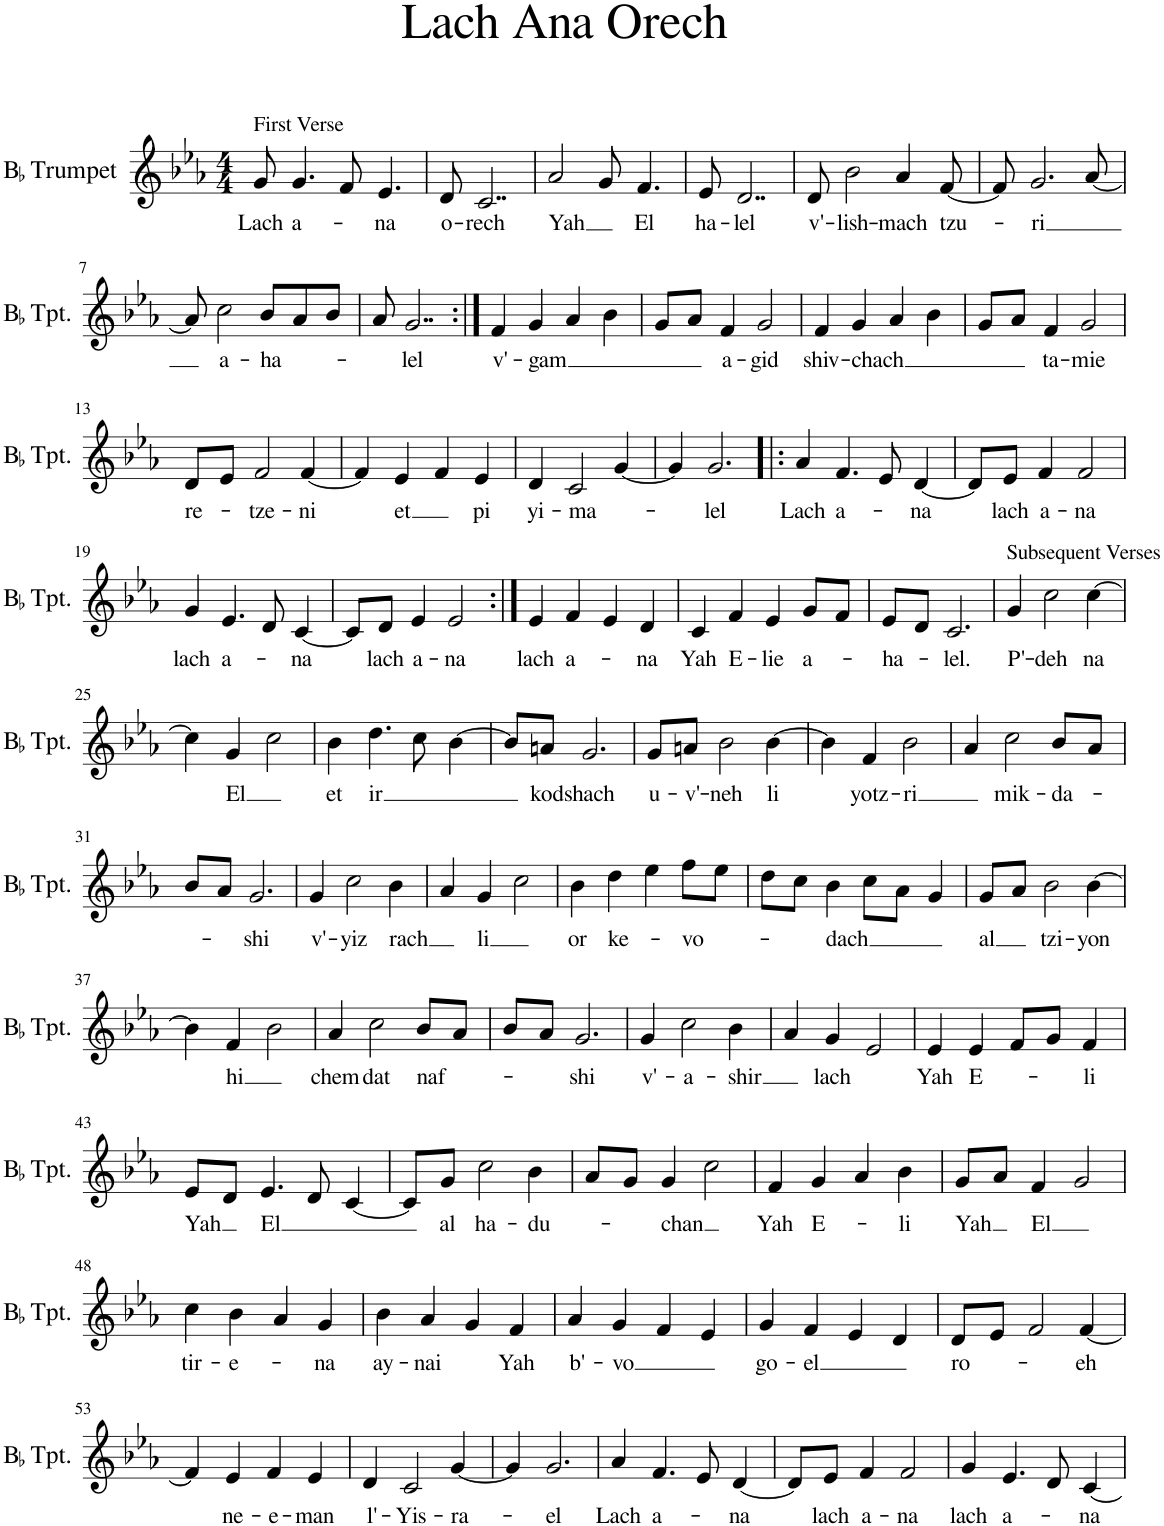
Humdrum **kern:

**kern	**text
*part1	*part1
*staff1	*staff1
*I"BaccidentalFlat Trumpet	*
*I'BaccidentalFlat Tpt.	*
*clefG2	*
*Trd1c2	*
*k[b-e-a-]	*
*M4/4	*
=1	=1
!LO:TX:a:t=First Verse	!
!	!LO:LY:b
8g/	Lach
!	!LO:LY:b
4.g/	a-
8f/	.
!	!LO:LY:b
4.e-/	-na
=2	=2
!	!LO:LY:b
8d/	o-
!	!LO:LY:b
2..c/	-rech
=3	=3
!	!LO:LY:b
2a-/	Yah
8g/	.
!	!LO:LY:b
4.f/	El
=4	=4
!	!LO:LY:b
8e-/	ha-
!	!LO:LY:b
2..d/	-lel
=5	=5
!	!LO:LY:b
8d/	v'-
!	!LO:LY:b
2b-\	-lish-
!	!LO:LY:b
4a-/	-mach
!	!LO:LY:b
[8f/	tzu-
=6	=6
8f/]	.
!	!LO:LY:b
2.g/	-ri
[8a-/	.
!!LO:LB:g=z
=7	=7
8a-/]	.
!	!LO:LY:b
2cc\	a-
!	!LO:LY:b
8b-/L	-ha-
8a-/	.
8b-/J	.
=8	=8
8a-/	.
!	!LO:LY:b
2..g/	-lel
=9:|!	=9:|!
!	!LO:LY:b
4f/	v'-
!	!LO:LY:b
4g/	-gam
4a-/	.
4b-\	.
=10	=10
8g/L	.
8a-/J	.
!	!LO:LY:b
4f/	a-
!	!LO:LY:b
2g/	-gid
=11	=11
!	!LO:LY:b
4f/	shiv-
!	!LO:LY:b
4g/	-chach
4a-/	.
4b-\	.
=12	=12
8g/L	.
8a-/J	.
!	!LO:LY:b
4f/	ta-
!	!LO:LY:b
2g/	-mie
!!LO:LB:g=z
=13	=13
!	!LO:LY:b
8d/L	re-
8e-/J	.
!	!LO:LY:b
2f/	-tze-
!	!LO:LY:b
[4f/	-ni
=14	=14
4f/]	.
!	!LO:LY:b
4e-/	et
4f/	.
!	!LO:LY:b
4e-/	pi
=15	=15
!	!LO:LY:b
4d/	yi-
!	!LO:LY:b
2c/	-ma-
[4g/	.
=16	=16
4g/]	.
!	!LO:LY:b
2.g/	-lel
=17!|:	=17!|:
!	!LO:LY:b
4a-/	Lach
!	!LO:LY:b
4.f/	a-
8e-/	.
!	!LO:LY:b
[4d/	-na
=18	=18
8d/L]	.
!	!LO:LY:b
8e-/J	lach
!	!LO:LY:b
4f/	a-
!	!LO:LY:b
2f/	-na
!!LO:LB:g=z
=19	=19
!	!LO:LY:b
4g/	lach
!	!LO:LY:b
4.e-/	a-
8d/	.
!	!LO:LY:b
[4c/	-na
=20	=20
8c/L]	.
!	!LO:LY:b
8d/J	lach
!	!LO:LY:b
4e-/	a-
!	!LO:LY:b
2e-/	-na
=21:|!	=21:|!
!	!LO:LY:b
4e-/	lach
!	!LO:LY:b
4f/	a-
4e-/	.
!	!LO:LY:b
4d/	-na
=22	=22
!	!LO:LY:b
4c/	Yah
!	!LO:LY:b
4f/	E-
!	!LO:LY:b
4e-/	-lie
!	!LO:LY:b
8g/L	a-
8f/J	.
=23	=23
!	!LO:LY:b
8e-/L	-ha-
8d/J	.
!	!LO:LY:b
2.c/	-lel.
=24	=24
!LO:TX:a:t=Subsequent Verses	!
!	!LO:LY:b
4g/	P'-
!	!LO:LY:b
2cc\	-deh
!	!LO:LY:b
[4cc\	na
!!LO:LB:g=z
=25	=25
4cc\]	.
!	!LO:LY:b
4g/	El
2cc\	.
=26	=26
!	!LO:LY:b
4b-\	et
!	!LO:LY:b
4.dd\	ir
8cc\	.
[4b-\	.
=27	=27
8b-/L]	.
!	!LO:LY:b
8an/J	kod-
!	!LO:LY:b
2.g/	-shach
=28	=28
!	!LO:LY:b
8g/L	u-
!	!LO:LY:b
8an/J	-v'-
!	!LO:LY:b
2b-\	-neh
!	!LO:LY:b
[4b-\	li
=29	=29
4b-\]	.
!	!LO:LY:b
4f/	yotz-
!	!LO:LY:b
2b-\	-ri
=30	=30
4a-/	.
!	!LO:LY:b
2cc\	mik-
!	!LO:LY:b
8b-/L	-da-
8a-/J	.
!!LO:LB:g=z
=31	=31
8b-/L	.
8a-/J	.
!	!LO:LY:b
2.g/	-shi
=32	=32
!	!LO:LY:b
4g/	v'-
!	!LO:LY:b
2cc\	-yiz
!	!LO:LY:b
4b-\	rach
=33	=33
4a-/	.
!	!LO:LY:b
4g/	li
2cc\	.
=34	=34
!	!LO:LY:b
4b-\	or
!	!LO:LY:b
4dd\	ke-
4ee-\	.
!	!LO:LY:b
8ff\L	-vo-
8ee-\J	.
=35	=35
8dd\L	.
8cc\J	.
!	!LO:LY:b
4b-\	-dach
8cc\L	.
8a-\J	.
4g/	.
=36	=36
!	!LO:LY:b
8g/L	al
8a-/J	.
!	!LO:LY:b
2b-\	tzi-
!	!LO:LY:b
[4b-\	-yon
!!LO:LB:g=z
=37	=37
4b-\]	.
!	!LO:LY:b
4f/	hi
2b-\	.
=38	=38
!	!LO:LY:b
4a-/	chem-
!	!LO:LY:b
2cc\	-dat
!	!LO:LY:b
8b-/L	naf-
8a-/J	.
=39	=39
8b-/L	.
8a-/J	.
!	!LO:LY:b
2.g/	-shi
=40	=40
!	!LO:LY:b
4g/	v'-
!	!LO:LY:b
2cc\	-a-
!	!LO:LY:b
4b-\	-shir
=41	=41
4a-/	.
!	!LO:LY:b
4g/	lach
2e-/	.
=42	=42
!	!LO:LY:b
4e-/	Yah
!	!LO:LY:b
4e-/	E-
8f/L	.
8g/J	.
!	!LO:LY:b
4f/	-li
!!LO:LB:g=z
=43	=43
!	!LO:LY:b
8e-/L	Yah
8d/J	.
!	!LO:LY:b
4.e-/	El
8d/	.
[4c/	.
=44	=44
8c/L]	.
!	!LO:LY:b
8g/J	al
!	!LO:LY:b
2cc\	ha-
!	!LO:LY:b
4b-\	-du-
=45	=45
8a-/L	.
8g/J	.
!	!LO:LY:b
4g/	-chan
2cc\	.
=46	=46
!	!LO:LY:b
4f/	Yah
!	!LO:LY:b
4g/	E-
4a-/	.
!	!LO:LY:b
4b-\	-li
=47	=47
!	!LO:LY:b
8g/L	Yah
8a-/J	.
!	!LO:LY:b
4f/	El
2g/	.
!!LO:LB:g=z
=48	=48
!	!LO:LY:b
4cc\	tir-
!	!LO:LY:b
4b-\	-e-
4a-/	.
!	!LO:LY:b
4g/	-na
=49	=49
!	!LO:LY:b
4b-\	ay-
!	!LO:LY:b
4a-/	-nai
4g/	.
!	!LO:LY:b
4f/	Yah
=50	=50
!	!LO:LY:b
4a-/	b'-
!	!LO:LY:b
4g/	-vo
4f/	.
4e-/	.
=51	=51
!	!LO:LY:b
4g/	go-
!	!LO:LY:b
4f/	-el
4e-/	.
4d/	.
=52	=52
!	!LO:LY:b
8d/L	ro-
8e-/J	.
2f/	.
!	!LO:LY:b
[4f/	-eh
!!LO:LB:g=z
=53	=53
4f/]	.
!	!LO:LY:b
4e-/	ne-
!	!LO:LY:b
4f/	-e-
!	!LO:LY:b
4e-/	-man
=54	=54
!	!LO:LY:b
4d/	l'-
!	!LO:LY:b
2c/	-Yis-
!	!LO:LY:b
[4g/	-ra-
=55	=55
4g/]	.
!	!LO:LY:b
2.g/	-el
=56	=56
!	!LO:LY:b
4a-/	Lach
!	!LO:LY:b
4.f/	a-
8e-/	.
!	!LO:LY:b
[4d/	-na
=57	=57
8d/L]	.
!	!LO:LY:b
8e-/J	lach
!	!LO:LY:b
4f/	a-
!	!LO:LY:b
2f/	-na
=58	=58
!	!LO:LY:b
4g/	lach
!	!LO:LY:b
4.e-/	a-
8d/	.
!	!LO:LY:b
[4c/	-na
=	=
*-	*-
